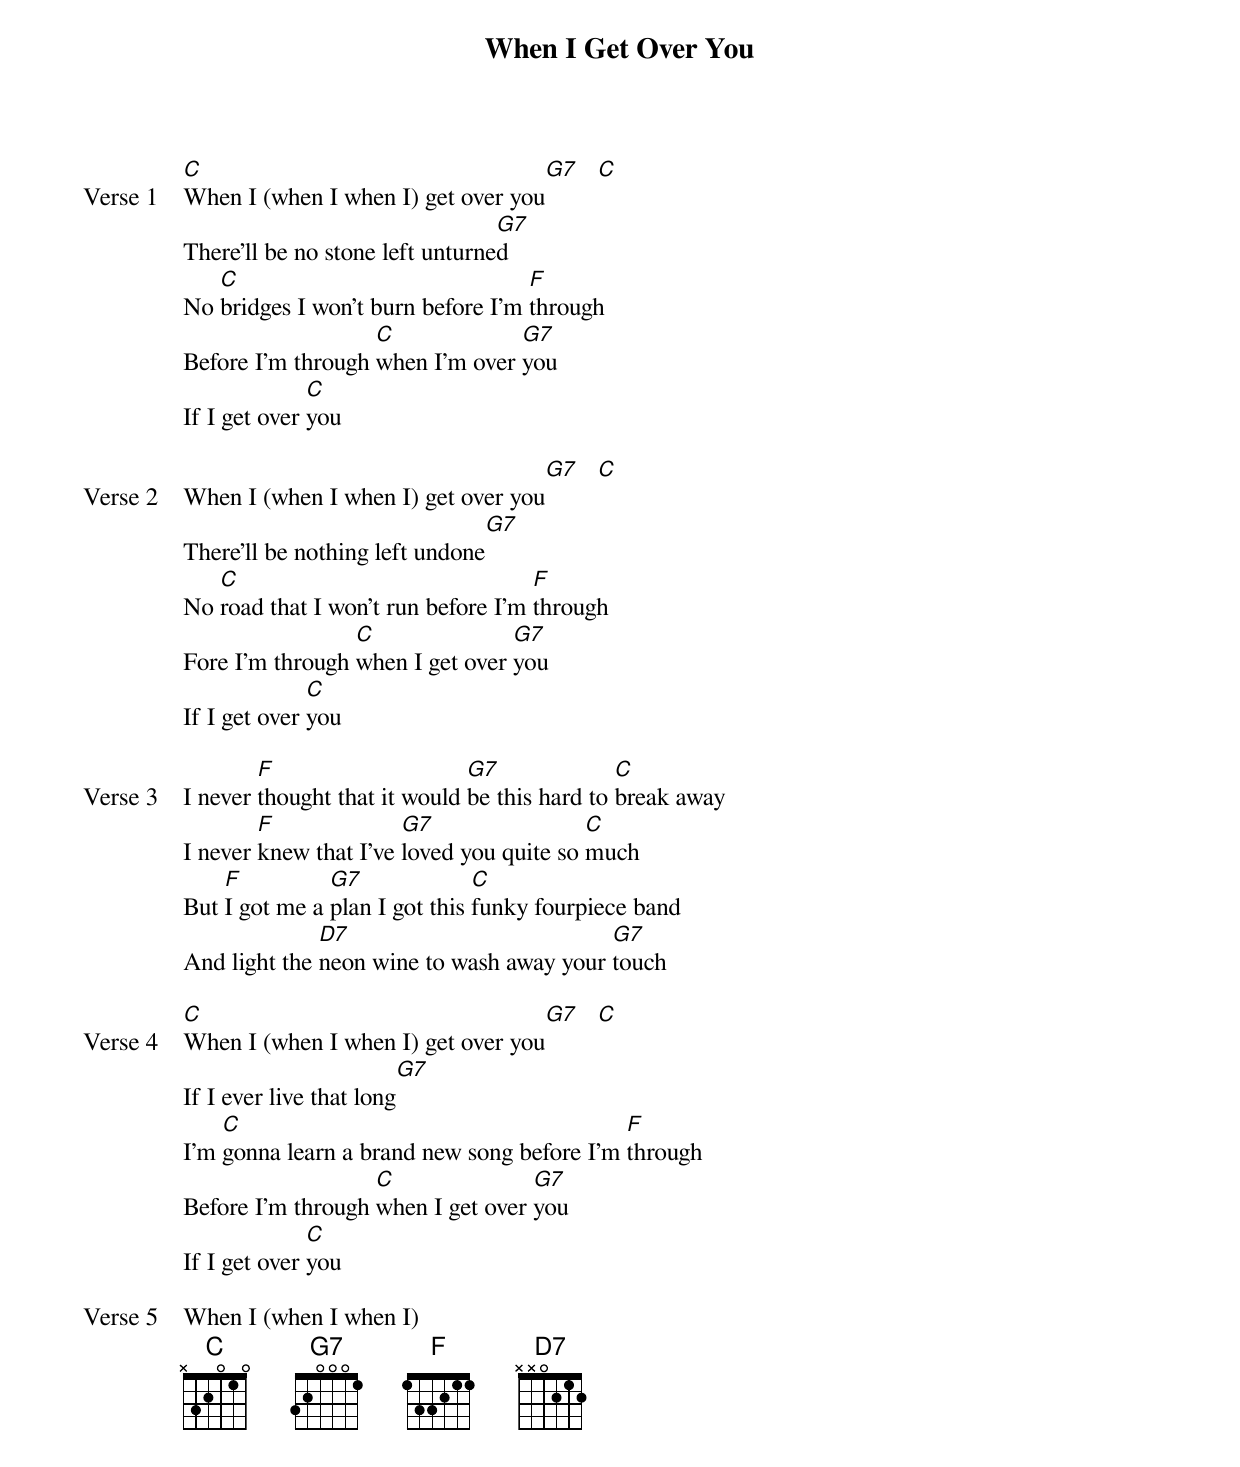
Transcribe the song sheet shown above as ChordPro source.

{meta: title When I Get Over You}
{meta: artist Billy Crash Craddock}
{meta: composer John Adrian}

{start_of_verse: Verse 1}
[C]When I (when I when I) get over you[G7]   [C]
There'll be no stone left unturne[G7]d
No [C]bridges I won't burn before I'm [F]through
Before I'm through [C]when I'm over [G7]you
If I get over [C]you
{end_of_verse}

{start_of_verse: Verse 2}
When I (when I when I) get over you[G7]   [C]
There'll be nothing left undone[G7]
No [C]road that I won't run before I'm [F]through
Fore I'm through [C]when I get over [G7]you
If I get over [C]you
{end_of_verse}

{start_of_verse: Verse 3}
I never [F]thought that it would [G7]be this hard to [C]break away
I never [F]knew that I've [G7]loved you quite so [C]much
But [F]I got me a [G7]plan I got this [C]funky fourpiece band
And light the [D7]neon wine to wash away your [G7]touch
{end_of_verse}

{start_of_verse: Verse 4}
[C]When I (when I when I) get over you[G7]   [C]
If I ever live that long[G7]
I'm [C]gonna learn a brand new song before I'm [F]through
Before I'm through [C]when I get over [G7]you
If I get over [C]you
{end_of_verse}

{start_of_verse: Verse 5}
When I (when I when I)
{end_of_verse}
